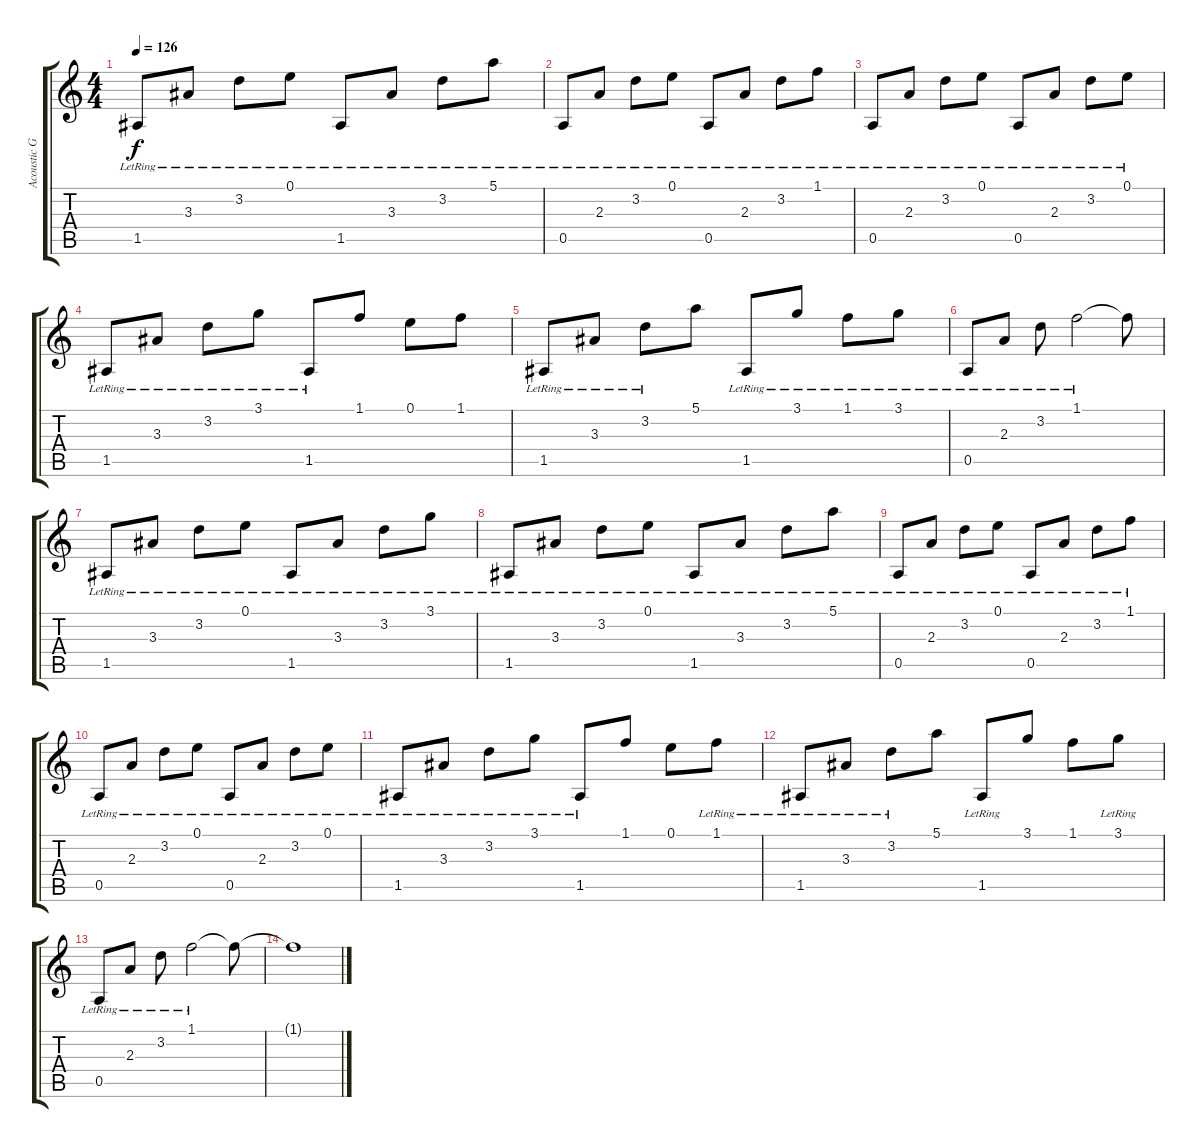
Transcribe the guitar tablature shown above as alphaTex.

\track ("Acoustic Guitar" "Acoustic G") {instrument acousticguitarsteel}
\staff {score tabs}
\tuning (E4 B3 G3 D3 A2 E2) {hide}
\ts (4 4)
\tempo 126
\clef g2
\ks c
1.5{lr}.8{dy f} 3.3{lr}.8 3.2{lr}.8 0.1{lr}.8 1.5{lr}.8 3.3{lr}.8 3.2{lr}.8 5.1{lr}.8 |
0.5{lr}.8 2.3{lr}.8 3.2{lr}.8 0.1{lr}.8 0.5{lr}.8 2.3{lr}.8 3.2{lr}.8 1.1{lr}.8 |
0.5{lr}.8 2.3{lr}.8 3.2{lr}.8 0.1{lr}.8 0.5{lr}.8 2.3{lr}.8 3.2{lr}.8 0.1{lr}.8 |
1.5{lr}.8 3.3{lr}.8 3.2{lr}.8 3.1{lr}.8 1.5{lr}.8 1.1.8 0.1.8 1.1.8 |
1.5{lr}.8 3.3{lr}.8 3.2{lr}.8 5.1.8 1.5{lr}.8 3.1{lr}.8 1.1{lr}.8 3.1{lr}.8 |
0.5{lr}.8 2.3{lr}.8 3.2{lr}.8 1.1{lr}.2 1.1{t}.8 |
1.5{lr}.8 3.3{lr}.8 3.2{lr}.8 0.1{lr}.8 1.5{lr}.8 3.3{lr}.8 3.2{lr}.8 3.1{lr}.8 |
1.5{lr}.8 3.3{lr}.8 3.2{lr}.8 0.1{lr}.8 1.5{lr}.8 3.3{lr}.8 3.2{lr}.8 5.1{lr}.8 |
0.5{lr}.8 2.3{lr}.8 3.2{lr}.8 0.1{lr}.8 0.5{lr}.8 2.3{lr}.8 3.2{lr}.8 1.1{lr}.8 |
0.5{lr}.8 2.3{lr}.8 3.2{lr}.8 0.1{lr}.8 0.5{lr}.8 2.3{lr}.8 3.2{lr}.8 0.1{lr}.8 |
1.5{lr}.8 3.3{lr}.8 3.2{lr}.8 3.1{lr}.8 1.5{lr}.8 1.1.8 0.1.8 1.1{lr}.8 |
1.5{lr}.8 3.3{lr}.8 3.2{lr}.8 5.1.8 1.5{lr}.8 3.1.8 1.1.8 3.1{lr}.8 |
0.5{lr}.8 2.3{lr}.8 3.2{lr}.8 1.1{lr}.2 1.1{t}.8 |
1.1{t}.1{volume 0}
